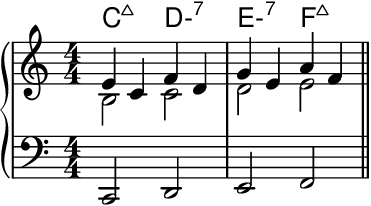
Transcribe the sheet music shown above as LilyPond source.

\version "2.24.4"
\language "english"
#(ly:set-option 'crop #t)
\include "include/alt.ly"
\score {
  \midi {
    \tempo 4=120
  }
  \layout {
    \context {
      \Score
      \omit BarNumber
    }
    indent = 0\mm
  }
  \new GrandStaff <<
    \chords {
      \set chordChanges = ##t % only show chords when they change
      \set noChordSymbol = ""
      \set minorChordModifier = \markup { "-" }
      \set midiMaximumVolume = #0 % prevent named chords sounding
      c2:maj7 d:min7 | e:min7 f:maj7 |
    }
    \new Staff {
      \key c \major
      \numericTimeSignature
      \time 4/4
      \clef treble {
        \relative {
          \skip \f % spacer to set voice volume
          <<
            { e'4 c4 f4 d4 | g4 e4 a4 f4 }
            \new Voice { \voiceTwo
              b,2 c2 | d2 e2
            }
          >>
          \bar "||"
        }
      }
    }
    \new Staff {
      \clef bass {
        \relative {
          \skip \f % spacer to set voice volume
          c,2 d | e f|
          \bar "||"
        }
      }
    }
  >>
}
